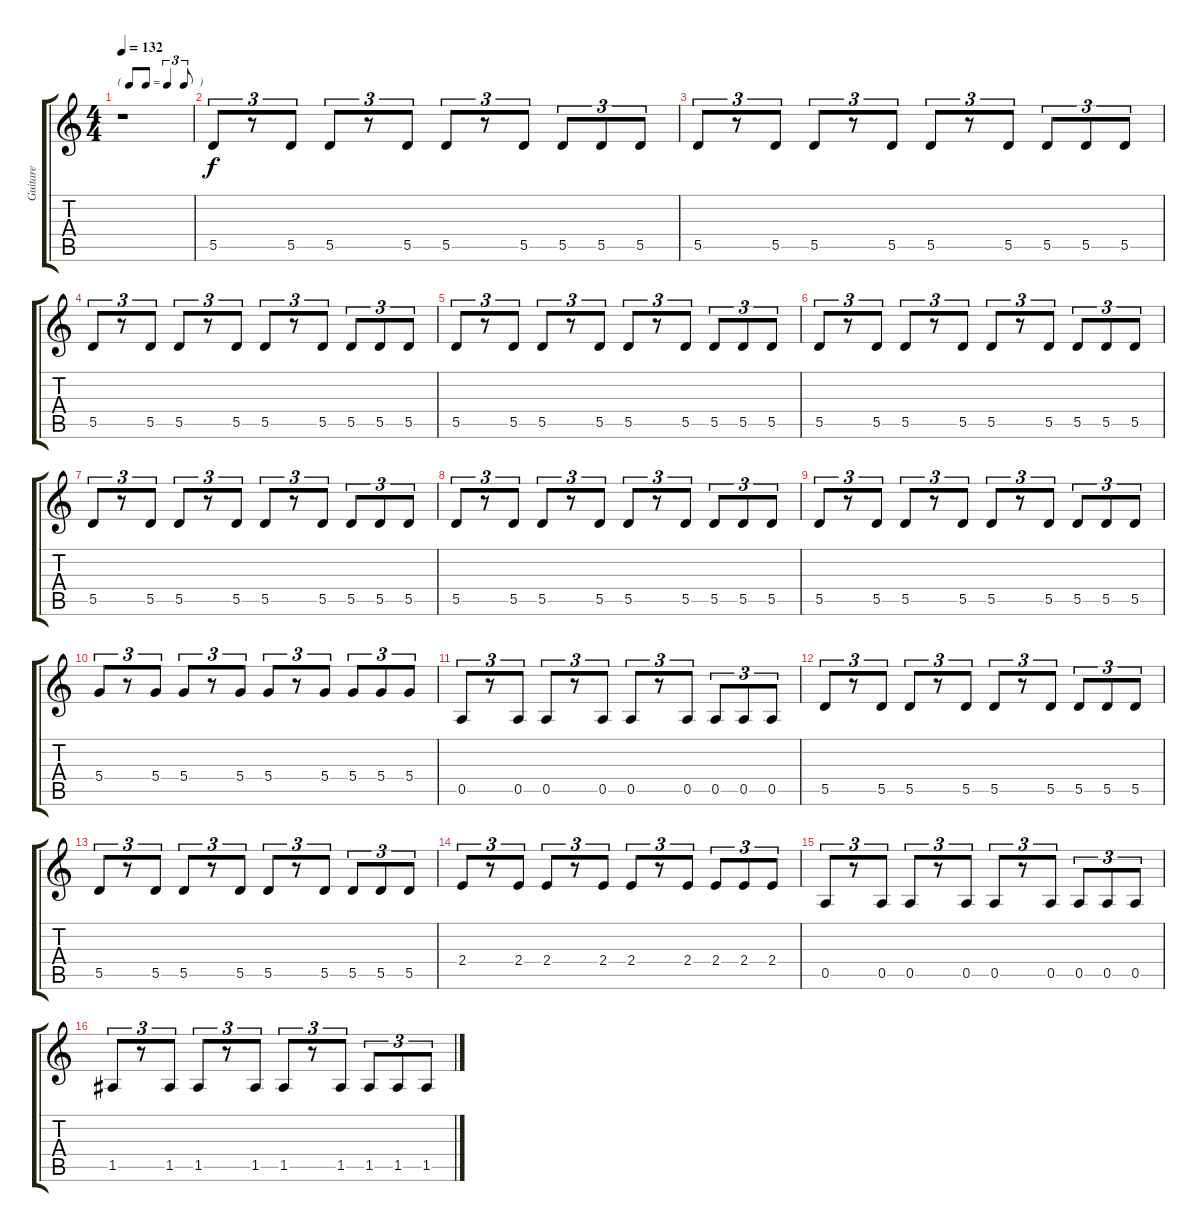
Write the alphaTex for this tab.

\track ("Guitare" "Guitare") {instrument electricguitarmuted}
\staff {score tabs}
\tuning (E4 B3 G3 D3 A2 E2) {hide}
\ts (4 4)
\tf triplet8th
\tempo 132
\clef g2
\ks c
r.1{dy f} |
5.5.8{tu (3 2) instrument electricguitarmuted} r.8{tu (3 2)} 5.5.8{tu (3 2)} 5.5.8{tu (3 2)} r.8{tu (3 2)} 5.5.8{tu (3 2)} 5.5.8{tu (3 2)} r.8{tu (3 2)} 5.5.8{tu (3 2)} 5.5.8{tu (3 2)} 5.5.8{tu (3 2)} 5.5.8{tu (3 2)} |
5.5.8{tu (3 2)} r.8{tu (3 2)} 5.5.8{tu (3 2)} 5.5.8{tu (3 2)} r.8{tu (3 2)} 5.5.8{tu (3 2)} 5.5.8{tu (3 2)} r.8{tu (3 2)} 5.5.8{tu (3 2)} 5.5.8{tu (3 2)} 5.5.8{tu (3 2)} 5.5.8{tu (3 2)} |
5.5.8{tu (3 2)} r.8{tu (3 2)} 5.5.8{tu (3 2)} 5.5.8{tu (3 2)} r.8{tu (3 2)} 5.5.8{tu (3 2)} 5.5.8{tu (3 2)} r.8{tu (3 2)} 5.5.8{tu (3 2)} 5.5.8{tu (3 2)} 5.5.8{tu (3 2)} 5.5.8{tu (3 2)} |
5.5.8{tu (3 2)} r.8{tu (3 2)} 5.5.8{tu (3 2)} 5.5.8{tu (3 2)} r.8{tu (3 2)} 5.5.8{tu (3 2)} 5.5.8{tu (3 2)} r.8{tu (3 2)} 5.5.8{tu (3 2)} 5.5.8{tu (3 2)} 5.5.8{tu (3 2)} 5.5.8{tu (3 2)} |
5.5.8{tu (3 2)} r.8{tu (3 2)} 5.5.8{tu (3 2)} 5.5.8{tu (3 2)} r.8{tu (3 2)} 5.5.8{tu (3 2)} 5.5.8{tu (3 2)} r.8{tu (3 2)} 5.5.8{tu (3 2)} 5.5.8{tu (3 2)} 5.5.8{tu (3 2)} 5.5.8{tu (3 2)} |
5.5.8{tu (3 2)} r.8{tu (3 2)} 5.5.8{tu (3 2)} 5.5.8{tu (3 2)} r.8{tu (3 2)} 5.5.8{tu (3 2)} 5.5.8{tu (3 2)} r.8{tu (3 2)} 5.5.8{tu (3 2)} 5.5.8{tu (3 2)} 5.5.8{tu (3 2)} 5.5.8{tu (3 2)} |
5.5.8{tu (3 2)} r.8{tu (3 2)} 5.5.8{tu (3 2)} 5.5.8{tu (3 2)} r.8{tu (3 2)} 5.5.8{tu (3 2)} 5.5.8{tu (3 2)} r.8{tu (3 2)} 5.5.8{tu (3 2)} 5.5.8{tu (3 2)} 5.5.8{tu (3 2)} 5.5.8{tu (3 2)} |
5.5.8{tu (3 2)} r.8{tu (3 2)} 5.5.8{tu (3 2)} 5.5.8{tu (3 2)} r.8{tu (3 2)} 5.5.8{tu (3 2)} 5.5.8{tu (3 2)} r.8{tu (3 2)} 5.5.8{tu (3 2)} 5.5.8{tu (3 2)} 5.5.8{tu (3 2)} 5.5.8{tu (3 2)} |
5.4.8{tu (3 2)} r.8{tu (3 2)} 5.4.8{tu (3 2)} 5.4.8{tu (3 2)} r.8{tu (3 2)} 5.4.8{tu (3 2)} 5.4.8{tu (3 2)} r.8{tu (3 2)} 5.4.8{tu (3 2)} 5.4.8{tu (3 2)} 5.4.8{tu (3 2)} 5.4.8{tu (3 2)} |
0.5.8{tu (3 2)} r.8{tu (3 2)} 0.5.8{tu (3 2)} 0.5.8{tu (3 2)} r.8{tu (3 2)} 0.5.8{tu (3 2)} 0.5.8{tu (3 2)} r.8{tu (3 2)} 0.5.8{tu (3 2)} 0.5.8{tu (3 2)} 0.5.8{tu (3 2)} 0.5.8{tu (3 2)} |
5.5.8{tu (3 2)} r.8{tu (3 2)} 5.5.8{tu (3 2)} 5.5.8{tu (3 2)} r.8{tu (3 2)} 5.5.8{tu (3 2)} 5.5.8{tu (3 2)} r.8{tu (3 2)} 5.5.8{tu (3 2)} 5.5.8{tu (3 2)} 5.5.8{tu (3 2)} 5.5.8{tu (3 2)} |
5.5.8{tu (3 2)} r.8{tu (3 2)} 5.5.8{tu (3 2)} 5.5.8{tu (3 2)} r.8{tu (3 2)} 5.5.8{tu (3 2)} 5.5.8{tu (3 2)} r.8{tu (3 2)} 5.5.8{tu (3 2)} 5.5.8{tu (3 2)} 5.5.8{tu (3 2)} 5.5.8{tu (3 2)} |
2.4.8{tu (3 2)} r.8{tu (3 2)} 2.4.8{tu (3 2)} 2.4.8{tu (3 2)} r.8{tu (3 2)} 2.4.8{tu (3 2)} 2.4.8{tu (3 2)} r.8{tu (3 2)} 2.4.8{tu (3 2)} 2.4.8{tu (3 2)} 2.4.8{tu (3 2)} 2.4.8{tu (3 2)} |
0.5.8{tu (3 2)} r.8{tu (3 2)} 0.5.8{tu (3 2)} 0.5.8{tu (3 2)} r.8{tu (3 2)} 0.5.8{tu (3 2)} 0.5.8{tu (3 2)} r.8{tu (3 2)} 0.5.8{tu (3 2)} 0.5.8{tu (3 2)} 0.5.8{tu (3 2)} 0.5.8{tu (3 2)} |
1.5.8{tu (3 2)} r.8{tu (3 2)} 1.5.8{tu (3 2)} 1.5.8{tu (3 2)} r.8{tu (3 2)} 1.5.8{tu (3 2)} 1.5.8{tu (3 2)} r.8{tu (3 2)} 1.5.8{tu (3 2)} 1.5.8{tu (3 2)} 1.5.8{tu (3 2)} 1.5.8{tu (3 2)}
